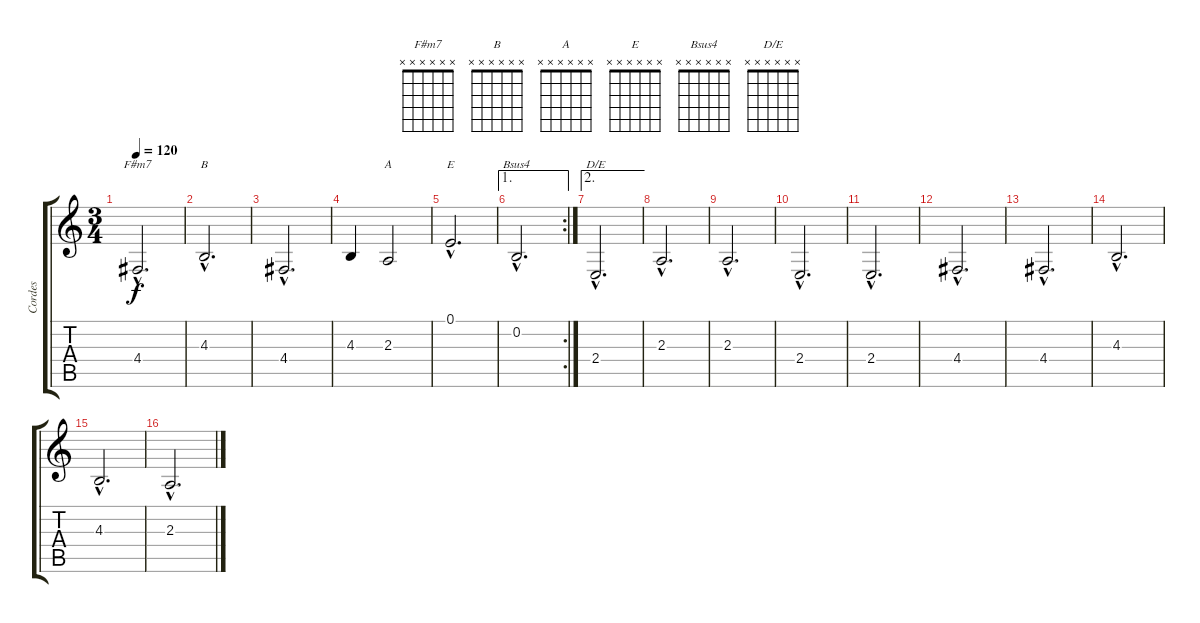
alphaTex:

\track ("Cordes" "Cordes") {instrument stringensemble1}
\staff {score tabs}
\tuning (E4 B3 G3 D3 A2 E2) {hide}
\chord ("F#m7" x x x x x x) {firstfret 0}
\chord ("B" x x x x x x) {firstfret 0}
\chord ("A" x x x x x x) {firstfret 0}
\chord ("E" x x x x x x) {firstfret 0}
\chord ("Bsus4" x x x x x x) {firstfret 0}
\chord ("D/E" x x x x x x) {firstfret 0}
\ts (3 4)
\tempo 120
\clef g2
\ks c
4.4{hac}.2{d ch "F#m7" dy f} |
4.3{hac}.2{d ch "B"} |
4.4{hac}.2{d} |
4.3.4 2.3.2{ch "A"} |
0.1{hac}.2{d ch "E"} |
\ae 1
\rc 2
0.2{hac}.2{d ch "Bsus4"} |
\ae 2
2.4{hac}.2{d ch "D/E"} |
2.3{hac}.2{d} |
2.3{hac}.2{d} |
2.4{hac}.2{d} |
2.4{hac}.2{d} |
4.4{hac}.2{d} |
4.4{hac}.2{d} |
4.3{hac}.2{d} |
4.3{hac}.2{d} |
2.3{hac}.2{d}
